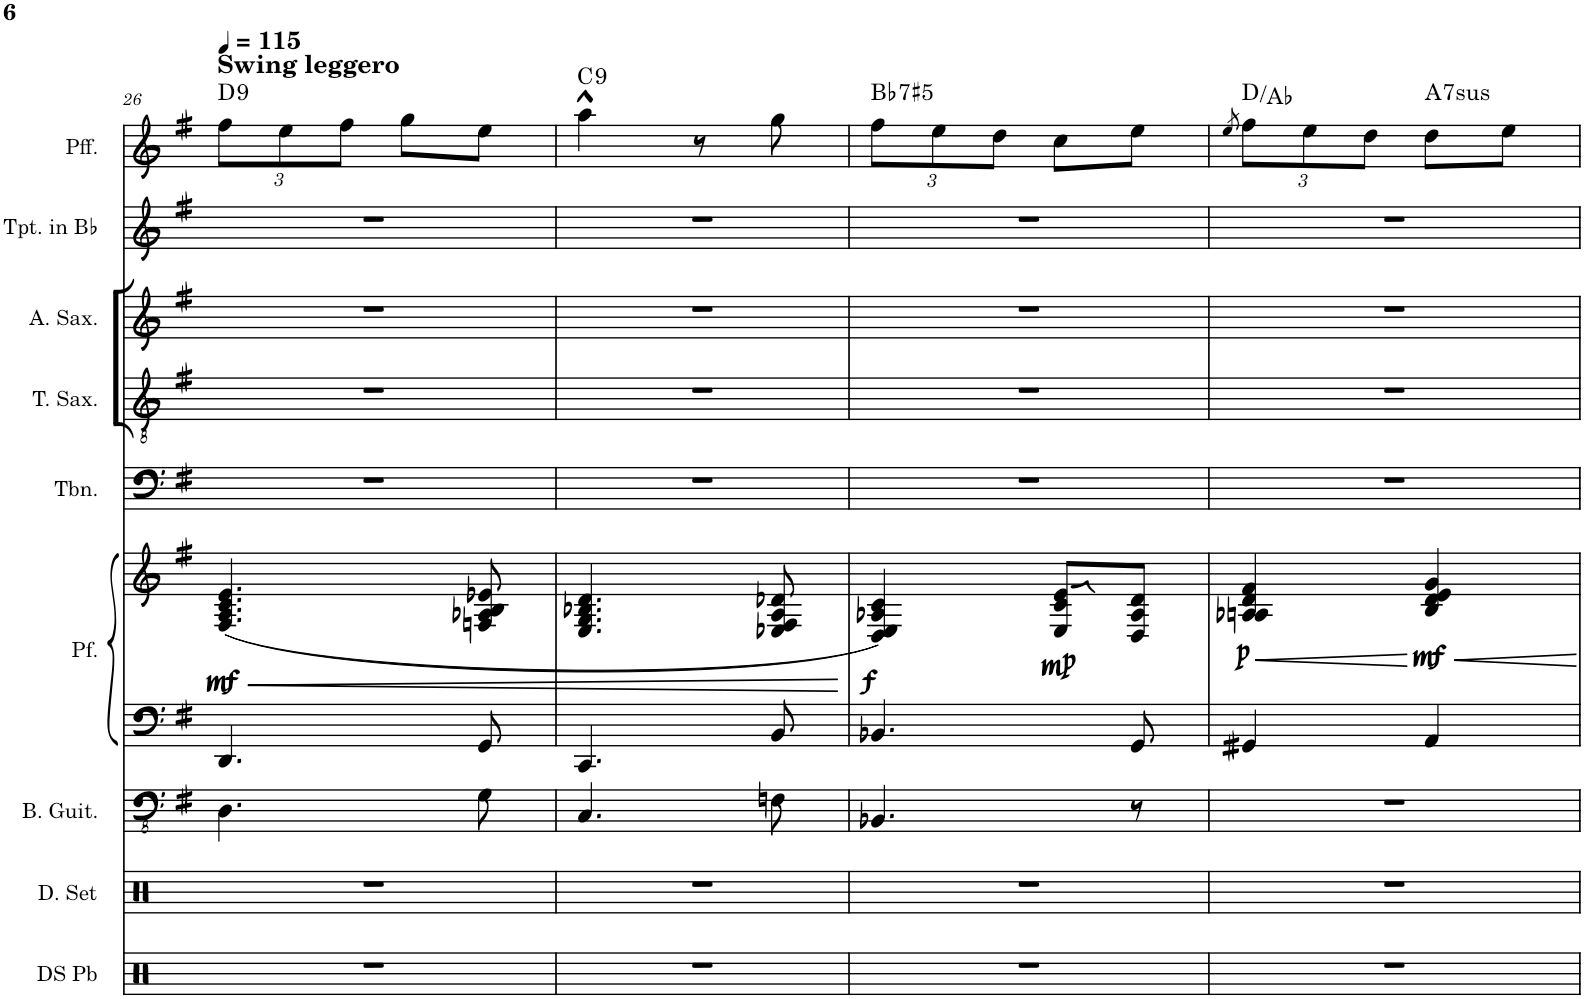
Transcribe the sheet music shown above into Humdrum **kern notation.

**kern	**kern	**kern	**kern	**kern	**dynam	**kern	**kern	**kern	**kern	**kern	**harte
*part9	*part8	*part7	*part6	*part6	*part6	*part5	*part4	*part3	*part2	*part1	*part1
*staff10	*staff9	*staff8	*staff7	*staff6	*staff6/7	*staff5	*staff4	*staff3	*staff2	*staff1	*
*I"Drumset (playback)	*I"Drumset	*I"Bass Guitar	*I"Piano	*	*	*I"Trombone	*I"Tenor Saxophone	*I"Alto Saxophone	*I"Trumpet in Bb	*I"Piffero	*
*I'DS Pb	*I'D. Set	*I'B. Guit.	*	*	*	*I'Tbn.	*I'T. Sax.	*I'A. Sax.	*I'Tpt. in Bb	*I'Pff.	*
!!LO:PB:g=z
*clefX	*clefX	*clefFv4	*clefF4	*clefG2	*	*clefF4	*clefGv2	*clefG2	*clefG2	*clefG2	*
*	*	*	*	*	*	*	*Trd8c14	*Trd5c9	*Trd1c2	*	*
*k[]	*k[]	*k[f#]	*k[f#]	*k[f#]	*	*k[f#]	*k[f#]	*k[f#]	*k[f#]	*k[f#]	*
*M2/4	*M2/4	*M2/4	*M2/4	*M2/4	*	*M2/4	*M2/4	*M2/4	*M2/4	*M2/4	*
*MM115	*MM115	*MM115	*MM115	*MM115	*	*MM115	*MM115	*MM115	*MM115	*MM115	*
=26	=26	=26	=26	=26	=26	=26	=26	=26	=26	=26	=26
!	!	!	!	!	!LO:HP:b	!	!	!	!	!	!
*	*	*	*	*	*	*	*	*	*	*Xbrackettup	*
!	!	!	!	!	!	!	!	!	!	!LO:TX:a:B:t=Swing leggero	!
!	!	!	!	!	!LO:DY:n=1:b	!	!	!	!	!	!LO:H:kt=9
2r	2r	4.DD\	4.DD/	(4.F#/ 4.A/ 4.c/ 4.e/	< mf	2r	2r	2r	2r	12ff#\L	D:9
.	.	.	.	.	.	.	.	.	.	12ee\	.
.	.	.	.	.	.	.	.	.	.	12ff#\J	.
.	.	.	.	.	.	.	.	.	.	8gg\L	.
.	.	8GG\	8GG/	8Fn/ 8A-X/ 8B/ 8e-X/	.	.	.	.	.	8ee\J	.
=27	=27	=27	=27	=27	=27	=27	=27	=27	=27	=27	=27
!	!	!	!	!	!	!	!	!	!	!	!LO:H:kt=9
2r	2r	4.CC/	4.CC/	4.E/ 4.G/ 4.B-X/ 4.d/	.	2r	2r	2r	2r	4aa^^\	C:9
.	.	.	.	.	.	.	.	.	.	8r	.
.	.	8FFn\	8BB/	8E-X/ 8F#/ 8A/ 8d-X/	.	.	.	.	.	8gg\	.
.	.	.	.	.	[	.	.	.	.	.	.
=28	=28	=28	=28	=28	=28	=28	=28	=28	=28	=28	=28
!	!	!	!	!	!LO:DY:b	!	!	!	!	!	!LO:H:kt=7
2r	2r	4.BBB-X/	4.BB-X/	4D/ 4E/ 4A-X/ 4c/)	f	2r	2r	2r	2r	12ff#\L	Bb:(3,#5,b7)
.	.	.	.	.	.	.	.	.	.	12ee\	.
.	.	.	.	.	.	.	.	.	.	12dd\J	.
!	!	!	!	!	!LO:DY:b	!	!	!	!	!	!
.	.	.	.	8E/ 8c/ 8e/L	mp	.	.	.	.	8cc\L	.
.	.	8r	8GG/	8D/ 8A-/ 8d/J	.	.	.	.	.	8ee\J	.
=29	=29	=29	=29	=29	=29	=29	=29	=29	=29	=29	=29
.	.	.	.	.	.	.	.	.	.	8qee/	.
!	!	!	!	!	!LO:HP:b	!	!	!	!	!	!
!	!	!	!	!	!LO:DY:n=1:b	!	!	!	!	!	!
2r	2r	2r	4GG#X/	4A-X/ 4An/ 4d/ 4f#/	< p	2r	2r	2r	2r	12ff#\L	D:maj/b5
.	.	.	.	.	.	.	.	.	.	12ee\	.
.	.	.	.	.	.	.	.	.	.	12dd\J	.
!	!	!	!	!	!LO:DY:n=2:b	!	!	!	!	!	!LO:H:kt=7sus
.	.	.	4AA/	4B/ 4d/ 4e/ 4g/	[ mf	.	.	.	.	8dd\L	A:sus4(7)
.	.	.	.	.	.	.	.	.	.	8ee\J	.
=	=	=	=	=	=	=	=	=	=	=	=
*-	*-	*-	*-	*-	*-	*-	*-	*-	*-	*-	*-
